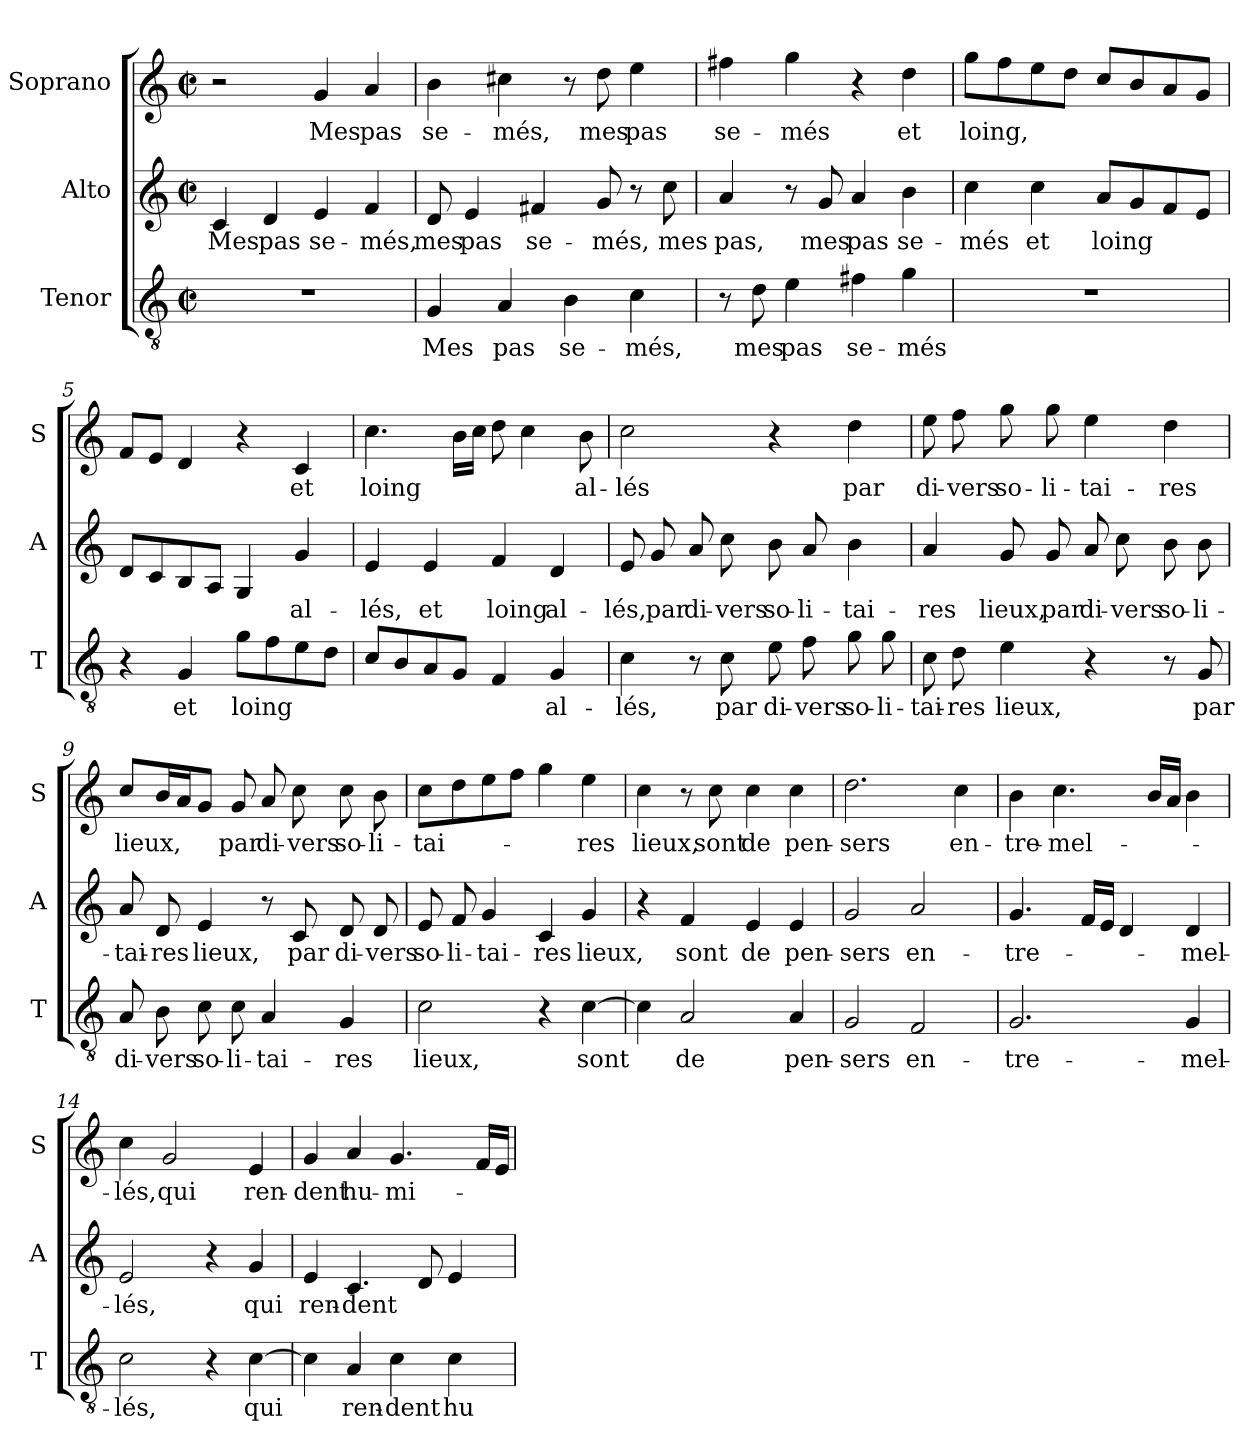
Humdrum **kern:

**kern	**text	**kern	**text	**kern	**text
*part3	*part3	*part2	*part2	*part1	*part1
*staff3	*staff3	*staff2	*staff2	*staff1	*staff1
*I"Tenor	*	*I"Alto	*	*I"Soprano	*
*I'T	*	*I'A	*	*I'S	*
*clefGv2	*	*clefG2	*	*clefG2	*
*k[]	*	*k[]	*	*k[]	*
*C:	*	*C:	*	*C:	*
*M2/2	*	*M2/2	*	*M2/2	*
*met(c|)	*	*met(c|)	*	*met(c|)	*
=1	=1	=1	=1	=1	=1
!	!	!	!LO:LY:b	!	!
1r	.	4c/	Mes	2r	.
!	!	!	!LO:LY:b	!	!
.	.	4d/	pas	.	.
!	!	!	!LO:LY:b	!	!LO:LY:b
.	.	4e/	se-	4g/	Mes
!	!	!	!LO:LY:b	!	!LO:LY:b
.	.	4f/	-més,	4a/	pas
=2	=2	=2	=2	=2	=2
!	!LO:LY:b	!	!LO:LY:b	!	!LO:LY:b
4G/	Mes	8d/	mes	4b\	se-
!	!	!	!LO:LY:b	!	!
.	.	4e/	pas	.	.
!	!LO:LY:b	!	!	!	!LO:LY:b
4A/	pas	.	.	4cc#X\	-més,
!	!	!	!LO:LY:b	!	!
.	.	4f#X/	se-	.	.
!	!LO:LY:b	!	!	!	!
4B\	se-	.	.	8r	.
!	!	!	!LO:LY:b	!	!LO:LY:b
.	.	8g/	-més,	8dd\	mes
!	!LO:LY:b	!	!	!	!LO:LY:b
4c\	-més,	8r	.	4ee\	pas
!	!	!	!LO:LY:b	!	!
.	.	8cc\	mes	.	.
=3	=3	=3	=3	=3	=3
!	!	!	!LO:LY:b	!	!LO:LY:b
8r	.	4a/	pas,	4ff#X\	se-
!	!LO:LY:b	!	!	!	!
8d\	mes	.	.	.	.
!	!LO:LY:b	!	!	!	!LO:LY:b
4e\	pas	8r	.	4gg\	-més
!	!	!	!LO:LY:b	!	!
.	.	8g/	mes	.	.
!	!LO:LY:b	!	!LO:LY:b	!	!
4f#X\	se-	4a/	pas	4r	.
!	!LO:LY:b	!	!LO:LY:b	!	!LO:LY:b
4g\	-més	4b\	se-	4dd\	et
=4	=4	=4	=4	=4	=4
!	!	!	!LO:LY:b	!	!LO:LY:b
1r	.	4cc\	-més	8gg\L	loing,
.	.	.	.	8ff\	.
!	!	!	!LO:LY:b	!	!
.	.	4cc\	et	8ee\	.
.	.	.	.	8dd\J	.
!	!	!	!LO:LY:b	!	!
.	.	8a/L	loing	8cc/L	.
.	.	8g/	.	8b/	.
.	.	8f/	.	8a/	.
.	.	8e/J	.	8g/J	.
!!LO:LB:g=z
=5	=5	=5	=5	=5	=5
4r	.	8d/L	.	8f/L	.
.	.	8c/	.	8e/J	.
!	!LO:LY:b	!	!	!	!
4G/	et	8B/	.	4d/	.
.	.	8A/J	.	.	.
!	!LO:LY:b	!	!	!	!
8g\L	loing	4G/	.	4r	.
8f\	.	.	.	.	.
!	!	!	!LO:LY:b	!	!LO:LY:b
8e\	.	4g/	al-	4c/	et
8d\J	.	.	.	.	.
=6	=6	=6	=6	=6	=6
!	!	!	!LO:LY:b	!	!LO:LY:b
8c/L	.	4e/	-lés,	4.cc\	loing
8B/	.	.	.	.	.
!	!	!	!LO:LY:b	!	!
8A/	.	4e/	et	.	.
8G/J	.	.	.	16b\LL	.
.	.	.	.	16cc\JJ	.
!	!	!	!LO:LY:b	!	!
4F/	.	4f/	loing	8dd\	.
.	.	.	.	4cc\	.
!	!LO:LY:b	!	!LO:LY:b	!	!
4G/	al-	4d/	al-	.	.
!	!	!	!	!	!LO:LY:b
.	.	.	.	8b\	al-
=7	=7	=7	=7	=7	=7
!	!LO:LY:b	!	!LO:LY:b	!	!LO:LY:b
4c\	-lés,	8e/	-lés,	2cc\	-lés
!	!	!	!LO:LY:b	!	!
.	.	8g/	par	.	.
!	!	!	!LO:LY:b	!	!
8r	.	8a/	di-	.	.
!	!LO:LY:b	!	!LO:LY:b	!	!
8c\	par	8cc\	-vers	.	.
!	!LO:LY:b	!	!LO:LY:b	!	!
8e\	di-	8b\	so-	4r	.
!	!LO:LY:b	!	!LO:LY:b	!	!
8f\	-vers	8a/	-li-	.	.
!	!LO:LY:b	!	!LO:LY:b	!	!LO:LY:b
8g\	so-	4b\	-tai-	4dd\	par
!	!LO:LY:b	!	!	!	!
8g\	-li-	.	.	.	.
=8	=8	=8	=8	=8	=8
!	!LO:LY:b	!	!LO:LY:b	!	!LO:LY:b
8c\	-tai-	4a/	-res	8ee\	di-
!	!LO:LY:b	!	!	!	!LO:LY:b
8d\	-res	.	.	8ff\	-vers
!	!LO:LY:b	!	!LO:LY:b	!	!LO:LY:b
4e\	lieux,	8g/	lieux,	8gg\	so-
!	!	!	!LO:LY:b	!	!LO:LY:b
.	.	8g/	par	8gg\	-li-
!	!	!	!LO:LY:b	!	!LO:LY:b
4r	.	8a/	di-	4ee\	-tai-
!	!	!	!LO:LY:b	!	!
.	.	8cc\	-vers	.	.
!	!	!	!LO:LY:b	!	!LO:LY:b
8r	.	8b\	so-	4dd\	-res
!	!LO:LY:b	!	!LO:LY:b	!	!
8G/	par	8b\	-li-	.	.
!!LO:LB:g=z
=9	=9	=9	=9	=9	=9
!	!LO:LY:b	!	!LO:LY:b	!	!LO:LY:b
8A/	di-	8a/	-tai-	8cc/L	lieux,
!	!LO:LY:b	!	!LO:LY:b	!	!
8B\	-vers	8d/	-res	16b/L	.
.	.	.	.	16a/J	.
!	!LO:LY:b	!	!LO:LY:b	!	!
8c\	so-	4e/	lieux,	8g/J	.
!	!LO:LY:b	!	!	!	!LO:LY:b
8c\	-li-	.	.	8g/	par
!	!LO:LY:b	!	!	!	!LO:LY:b
4A/	-tai-	8r	.	8a/	di-
!	!	!	!LO:LY:b	!	!LO:LY:b
.	.	8c/	par	8cc\	-vers
!	!LO:LY:b	!	!LO:LY:b	!	!LO:LY:b
4G/	-res	8d/	di-	8cc\	so-
!	!	!	!LO:LY:b	!	!LO:LY:b
.	.	8d/	-vers	8b\	-li-
=10	=10	=10	=10	=10	=10
!	!LO:LY:b	!	!LO:LY:b	!	!LO:LY:b
2c\	lieux,	8e/	so-	8cc\L	-tai-
!	!	!	!LO:LY:b	!	!
.	.	8f/	-li-	8dd\	.
!	!	!	!LO:LY:b	!	!
.	.	4g/	-tai-	8ee\	.
.	.	.	.	8ff\J	.
!	!	!	!LO:LY:b	!	!
4r	.	4c/	-res	4gg\	.
!	!LO:LY:b	!	!LO:LY:b	!	!LO:LY:b
[4c\	sont	4g/	lieux,	4ee\	-res
=11	=11	=11	=11	=11	=11
!	!	!	!	!	!LO:LY:b
4c\]	.	4r	.	4cc\	lieux,
!	!LO:LY:b	!	!LO:LY:b	!	!
2A/	de	4f/	sont	8r	.
!	!	!	!	!	!LO:LY:b
.	.	.	.	8cc\	sont
!	!	!	!LO:LY:b	!	!LO:LY:b
.	.	4e/	de	4cc\	de
!	!LO:LY:b	!	!LO:LY:b	!	!LO:LY:b
4A/	pen-	4e/	pen-	4cc\	pen-
=12	=12	=12	=12	=12	=12
!	!LO:LY:b	!	!LO:LY:b	!	!LO:LY:b
2G/	-sers	2g/	-sers	2.dd\	-sers
!	!LO:LY:b	!	!LO:LY:b	!	!
2F/	en-	2a/	en-	.	.
!	!	!	!	!	!LO:LY:b
.	.	.	.	4cc\	en-
!!LO:PB:g=z
=13	=13	=13	=13	=13	=13
!	!LO:LY:b	!	!LO:LY:b	!	!LO:LY:b
2.G/	-tre-	4.g/	-tre-	4b\	-tre-
!	!	!	!	!	!LO:LY:b
.	.	.	.	4.cc\	-mel-
.	.	16f/LL	.	.	.
.	.	16e/JJ	.	.	.
.	.	4d/	.	.	.
.	.	.	.	16b/LL	.
.	.	.	.	16a/JJ	.
!	!LO:LY:b	!	!LO:LY:b	!	!
4G/	-mel-	4d/	-mel-	4b\	.
=14	=14	=14	=14	=14	=14
!	!LO:LY:b	!	!LO:LY:b	!	!LO:LY:b
2c\	-lés,	2e/	-lés,	4cc\	-lés,
!	!	!	!	!	!LO:LY:b
.	.	.	.	2g/	qui
4r	.	4r	.	.	.
!	!LO:LY:b	!	!LO:LY:b	!	!LO:LY:b
[4c\	qui	4g/	qui	4e/	ren-
=15	=15	=15	=15	=15	=15
!	!	!	!LO:LY:b	!	!LO:LY:b
4c\]	.	4e/	ren-	4g/	-dent
!	!LO:LY:b	!	!LO:LY:b	!	!LO:LY:b
4A/	ren-	4.c/	-dent	4a/	hu-
!	!LO:LY:b	!	!	!	!LO:LY:b
4c\	-dent	.	.	4.g/	-mi-
.	.	8d/	.	.	.
!	!LO:LY:b	!	!	!	!
4c\	hu-	4e/	.	.	.
.	.	.	.	16f/LL	.
.	.	.	.	16e/JJ	.
=	=	=	=	=	=
*-	*-	*-	*-	*-	*-
